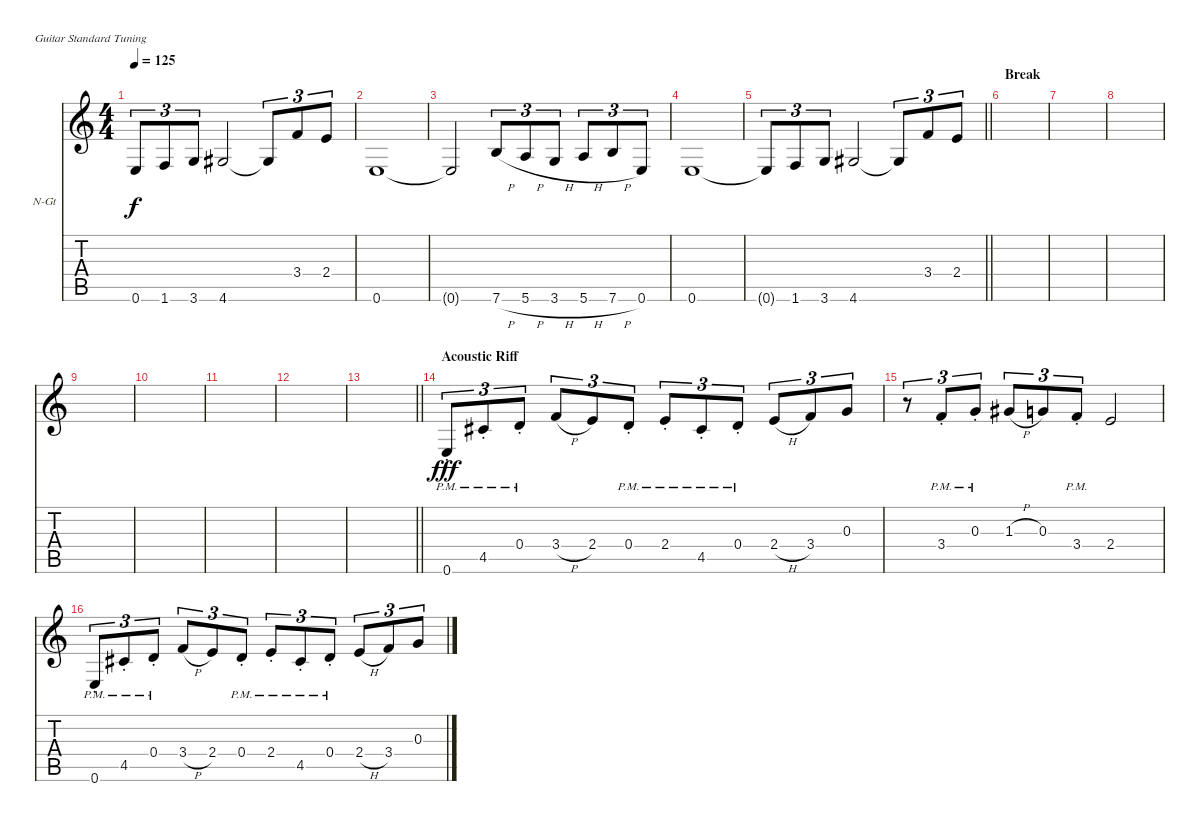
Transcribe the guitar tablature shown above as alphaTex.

\bracketExtendMode nobrackets
\firstSystemTrackNameOrientation horizontal
\otherSystemsTrackNameOrientation horizontal
\track ("Mikael Akerfeldt - Acoustic" "N-Gt") {instrument acousticguitarnylon}
\staff {score tabs}
\tuning (E4 B3 G3 D3 A2 E2)
\ts (4 4)
\tempo 125
\clef g2
\ks c
0.6{t}.8{tu (3 2) dy f} 1.6.8{tu (3 2)} 3.6.8{tu (3 2)} 4.6.2 4.6{t}.8{tu (3 2)} 3.4.8{tu (3 2)} 2.4.8{tu (3 2)} |
0.6.1 |
0.6{t}.2 7.6{h}.8{tu (3 2)} 5.6{h}.8{tu (3 2)} 3.6{h}.8{tu (3 2)} 5.6{h}.8{tu (3 2)} 7.6{h}.8{tu (3 2)} 0.6.8{tu (3 2)} |
0.6.1 |
\barLineRight lightlight
0.6{t}.8{tu (3 2)} 1.6.8{tu (3 2)} 3.6.8{tu (3 2)} 4.6.2 4.6{t}.8{tu (3 2)} 3.4.8{tu (3 2)} 2.4.8{tu (3 2)} |
\section ("" "Break")
|
|
|
|
|
|
|
\barLineRight lightlight
|
\section ("" "Acoustic Riff")
0.6{pm st}.8{tu (3 2) dy fff} 4.5{pm st}.8{tu (3 2)} 0.4{pm st}.8{tu (3 2)} 3.4{h}.8{tu (3 2)} 2.4.8{tu (3 2)} 0.4{pm st}.8{tu (3 2)} 2.4{pm st}.8{tu (3 2)} 4.5{pm st}.8{tu (3 2)} 0.4{pm st}.8{tu (3 2)} 2.4{h}.8{tu (3 2)} 3.4.8{tu (3 2)} 0.3.8{tu (3 2)} |
r.8{tu (3 2)} 3.4{pm st}.8{tu (3 2)} 0.3{pm st}.8{tu (3 2)} 1.3{h}.8{tu (3 2)} 0.3.8{tu (3 2)} 3.4{pm st}.8{tu (3 2)} 2.4.2 |
0.6{pm st}.8{tu (3 2)} 4.5{pm st}.8{tu (3 2)} 0.4{pm st}.8{tu (3 2)} 3.4{h}.8{tu (3 2)} 2.4.8{tu (3 2)} 0.4{pm st}.8{tu (3 2)} 2.4{pm st}.8{tu (3 2)} 4.5{pm st}.8{tu (3 2)} 0.4{pm st}.8{tu (3 2)} 2.4{h}.8{tu (3 2)} 3.4.8{tu (3 2)} 0.3.8{tu (3 2)}
